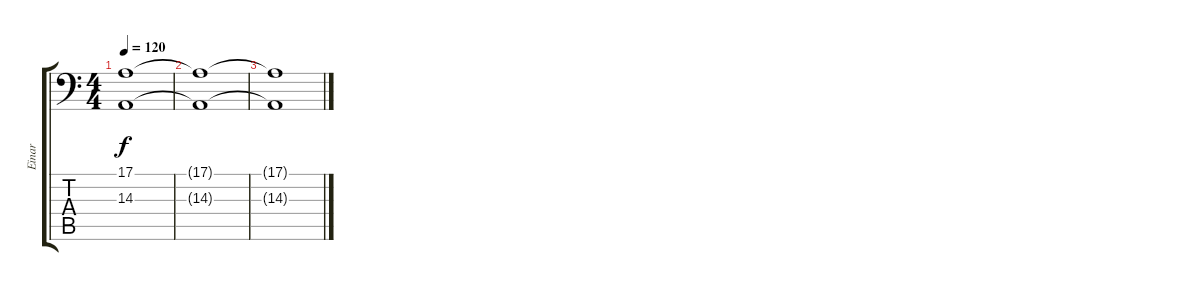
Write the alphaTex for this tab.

\track ("Einar" "Einar") {instrument stringensemble1}
\staff {score tabs}
\tuning (E2 B1 G1 D1 A0 E0) {hide}
\ts (4 4)
\tempo 120
\clef f4
\ks c
(17.1{t} 14.3{t}).1{dy f} |
(17.1{t} 14.3{t}).1 |
(17.1{t} 14.3{t}).1
